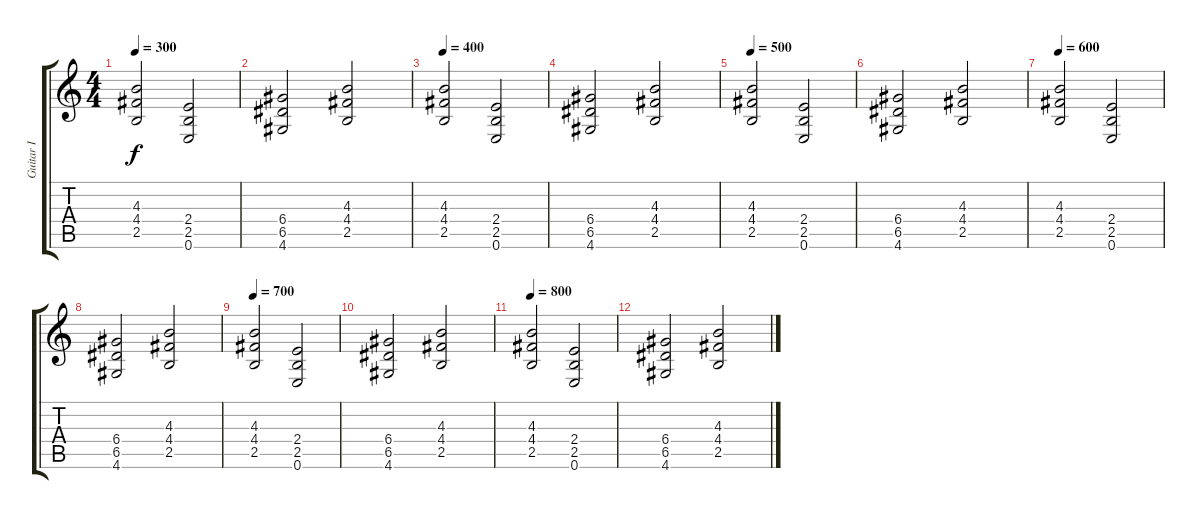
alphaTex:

\track ("Guitar I" "Guitar I") {instrument distortionguitar}
\staff {score tabs}
\tuning (E4 B3 G3 D3 A2 E2) {hide}
\ts (4 4)
\tempo 300
\clef g2
\ks c
(4.3 4.4 2.5).2{dy f} (2.4 2.5 0.6).2 |
(6.4 6.5 4.6).2 (4.3 4.4 2.5).2 |
\tempo 400
(4.3 4.4 2.5).2 (2.4 2.5 0.6).2 |
(6.4 6.5 4.6).2 (4.3 4.4 2.5).2 |
\tempo 500
(4.3 4.4 2.5).2 (2.4 2.5 0.6).2 |
(6.4 6.5 4.6).2 (4.3 4.4 2.5).2 |
\tempo 600
(4.3 4.4 2.5).2 (2.4 2.5 0.6).2 |
(6.4 6.5 4.6).2 (4.3 4.4 2.5).2 |
\tempo 700
(4.3 4.4 2.5).2 (2.4 2.5 0.6).2 |
(6.4 6.5 4.6).2 (4.3 4.4 2.5).2 |
\tempo 800
(4.3 4.4 2.5).2 (2.4 2.5 0.6).2 |
(6.4 6.5 4.6).2 (4.3 4.4 2.5).2
